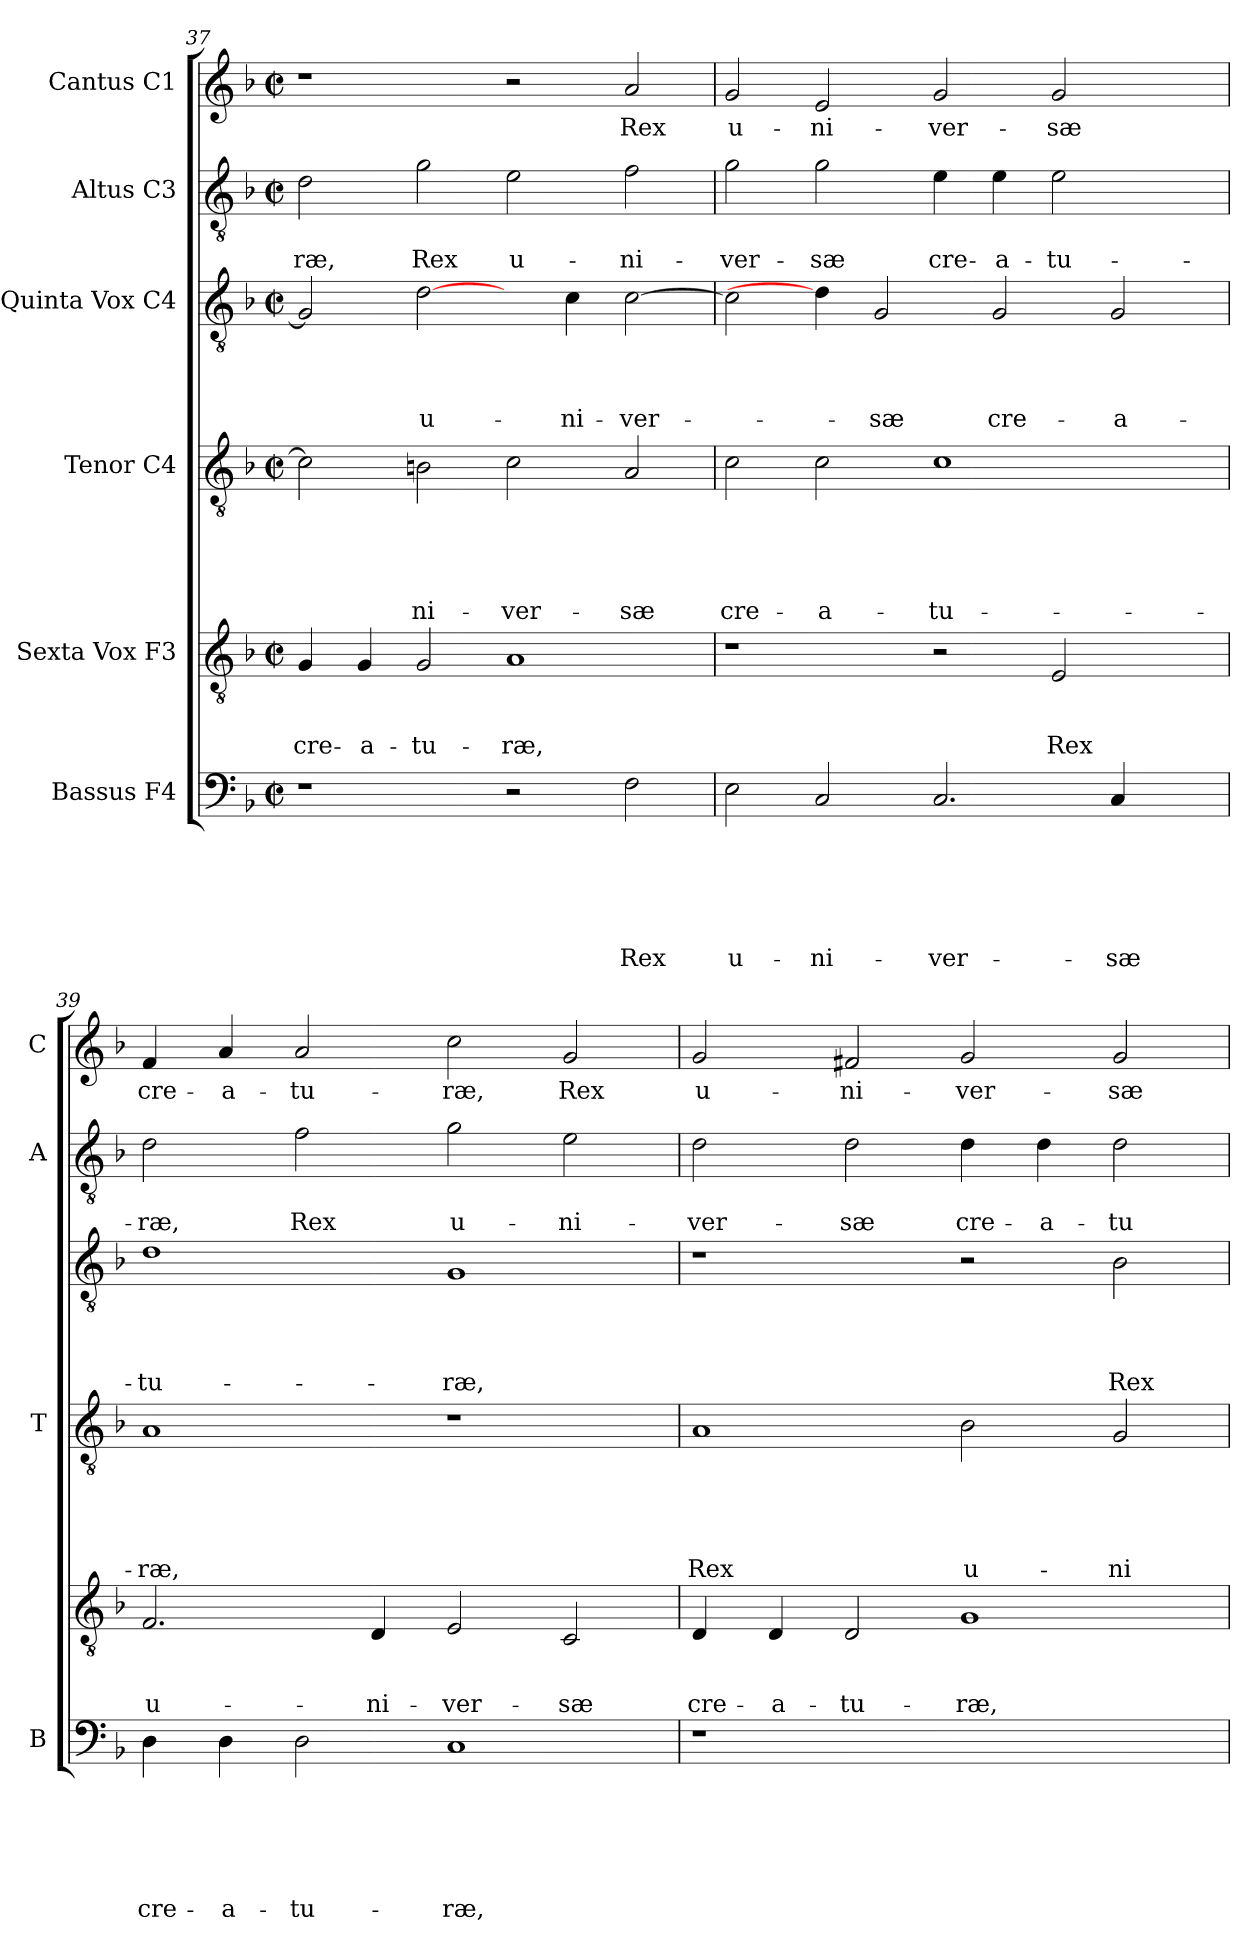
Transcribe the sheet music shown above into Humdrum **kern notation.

**kern	**text	**text	**text	**text	**text	**text	**kern	**text	**text	**text	**kern	**text	**text	**text	**text	**text	**kern	**text	**text	**text	**text	**kern	**text	**text	**kern	**text
*part6	*part6	*part6	*part6	*part6	*part6	*part6	*part5	*part5	*part5	*part5	*part4	*part4	*part4	*part4	*part4	*part4	*part3	*part3	*part3	*part3	*part3	*part2	*part2	*part2	*part1	*part1
*staff6	*staff6	*staff6	*staff6	*staff6	*staff6	*staff6	*staff5	*staff5	*staff5	*staff5	*staff4	*staff4	*staff4	*staff4	*staff4	*staff4	*staff3	*staff3	*staff3	*staff3	*staff3	*staff2	*staff2	*staff2	*staff1	*staff1
*I"Bassus F4	*	*	*	*	*	*	*I"Sexta Vox F3	*	*	*	*I"Tenor C4	*	*	*	*	*	*I"Quinta Vox C4	*	*	*	*	*I"Altus C3	*	*	*I"Cantus C1	*
*I'B	*	*	*	*	*	*	*	*	*	*	*I'T	*	*	*	*	*	*	*	*	*	*	*I'A	*	*	*I'C	*
*clefF4	*	*	*	*	*	*	*clefGv2	*	*	*	*clefGv2	*	*	*	*	*	*clefGv2	*	*	*	*	*clefGv2	*	*	*clefG2	*
*k[b-]	*	*	*	*	*	*	*k[b-]	*	*	*	*k[b-]	*	*	*	*	*	*k[b-]	*	*	*	*	*k[b-]	*	*	*k[b-]	*
*F:	*	*	*	*	*	*	*F:	*	*	*	*F:	*	*	*	*	*	*F:	*	*	*	*	*F:	*	*	*F:	*
*M2/2	*	*	*	*	*	*	*M2/2	*	*	*	*M2/2	*	*	*	*	*	*M2/2	*	*	*	*	*M2/2	*	*	*M2/2	*
*met(c|)	*	*	*	*	*	*	*met(c|)	*	*	*	*met(c|)	*	*	*	*	*	*met(c|)	*	*	*	*	*met(c|)	*	*	*met(c|)	*
=37	=37	=37	=37	=37	=37	=37	=37	=37	=37	=37	=37	=37	=37	=37	=37	=37	=37	=37	=37	=37	=37	=37	=37	=37	=37	=37
!	!	!	!	!	!	!	!	!	!	!LO:LY:b	!	!	!	!	!	!	!	!	!	!	!	!	!	!LO:LY:b	!	!
1r	.	.	.	.	.	.	4G/	.	.	cre-	2c\]	.	.	.	.	.	2G/]	.	.	.	.	2d\	.	-ræ,	1r	.
!	!	!	!	!	!	!	!	!	!	!LO:LY:b	!	!	!	!	!	!	!	!	!	!	!	!	!	!	!	!
.	.	.	.	.	.	.	4G/	.	.	-a-	.	.	.	.	.	.	.	.	.	.	.	.	.	.	.	.
!	!	!	!	!	!	!	!	!	!	!LO:LY:b	!	!	!	!	!	!LO:LY:b	!	!	!	!	!LO:LY:b	!	!	!LO:LY:b	!	!
.	.	.	.	.	.	.	2G/	.	.	-tu-	2Bn\	.	.	.	.	-ni-	[2d\	.	.	.	u-	2g\	.	Rex	.	.
!	!	!	!	!	!	!	!	!	!	!LO:LY:b	!	!	!	!	!	!LO:LY:b	!	!	!	!	!	!	!	!LO:LY:b	!	!
2r	.	.	.	.	.	.	1A	.	.	-ræ,	2c\	.	.	.	.	-ver-	4ryy	.	.	.	.	2e\	.	u-	2r	.
!	!	!	!	!	!	!	!	!	!	!	!	!	!	!	!	!	!	!	!	!	!LO:LY:b	!	!	!	!	!
.	.	.	.	.	.	.	.	.	.	.	.	.	.	.	.	.	4c\	.	.	.	-ni-	.	.	.	.	.
!	!	!	!	!	!	!LO:LY:b	!	!	!	!	!	!	!	!	!	!LO:LY:b	!	!	!	!	!LO:LY:b	!	!	!LO:LY:b	!	!LO:LY:b
2F\	.	.	.	.	.	Rex	.	.	.	.	2A/	.	.	.	.	-sæ	[2c\	.	.	.	-ver-	2f\	.	-ni-	2a/	Rex
!!LO:LB:g=z
=38	=38	=38	=38	=38	=38	=38	=38	=38	=38	=38	=38	=38	=38	=38	=38	=38	=38	=38	=38	=38	=38	=38	=38	=38	=38	=38
!	!	!	!	!	!	!LO:LY:b	!	!	!	!	!	!	!	!	!	!LO:LY:b	!	!	!	!	!	!	!	!LO:LY:b	!	!LO:LY:b
2E\	.	.	.	.	.	u-	1r	.	.	.	2c\	.	.	.	.	cre-	2c\]	.	.	.	.	2g\	.	-ver-	2g/	u-
!	!	!	!	!	!	!LO:LY:b	!	!	!	!	!	!	!	!	!	!LO:LY:b	!	!	!	!	!	!	!	!LO:LY:b	!	!LO:LY:b
2C/	.	.	.	.	.	-ni-	.	.	.	.	2c\	.	.	.	.	-a-	4d\]	.	.	.	.	2g\	.	-sæ	2e/	-ni-
!	!	!	!	!	!	!	!	!	!	!	!	!	!	!	!	!	!	!	!	!	!LO:LY:b	!	!	!	!	!
.	.	.	.	.	.	.	.	.	.	.	.	.	.	.	.	.	2G/	.	.	.	-sæ	.	.	.	.	.
!	!	!	!	!	!	!LO:LY:b	!	!	!	!	!	!	!	!	!	!LO:LY:b	!	!	!	!	!	!	!	!LO:LY:b	!	!LO:LY:b
2.C/	.	.	.	.	.	-ver-	2r	.	.	.	1c	.	.	.	.	-tu-	.	.	.	.	.	4e\	.	cre-	2g/	-ver-
!	!	!	!	!	!	!	!	!	!	!	!	!	!	!	!	!	!	!	!	!	!LO:LY:b	!	!	!LO:LY:b	!	!
.	.	.	.	.	.	.	.	.	.	.	.	.	.	.	.	.	2G/	.	.	.	cre-	4e\	.	-a-	.	.
!	!	!	!	!	!	!	!	!	!	!LO:LY:b	!	!	!	!	!	!	!	!	!	!	!	!	!	!LO:LY:b	!	!LO:LY:b
.	.	.	.	.	.	.	2E/	.	.	Rex	.	.	.	.	.	.	.	.	.	.	.	2e\	.	-tu-	2g/	-sæ
!	!	!	!	!	!	!LO:LY:b	!	!	!	!	!	!	!	!	!	!	!	!	!	!	!LO:LY:b	!	!	!	!	!
4C/	.	.	.	.	.	-sæ	.	.	.	.	.	.	.	.	.	.	2G/	.	.	.	-a-	.	.	.	.	.
4ryy	.	.	.	.	.	.	4ryy	.	.	.	4ryy	.	.	.	.	.	.	.	.	.	.	4ryy	.	.	4ryy	.
=39	=39	=39	=39	=39	=39	=39	=39	=39	=39	=39	=39	=39	=39	=39	=39	=39	=39	=39	=39	=39	=39	=39	=39	=39	=39	=39
!	!	!	!	!	!	!LO:LY:b	!	!	!	!LO:LY:b	!	!	!	!	!	!LO:LY:b	!	!	!	!	!LO:LY:b	!	!	!LO:LY:b	!	!LO:LY:b
4D\	.	.	.	.	.	cre-	2.F/	.	.	u-	1A	.	.	.	.	-ræ,	1d	.	.	.	-tu-	2d\	.	-ræ,	4f/	cre-
!	!	!	!	!	!	!LO:LY:b	!	!	!	!	!	!	!	!	!	!	!	!	!	!	!	!	!	!	!	!LO:LY:b
4D\	.	.	.	.	.	-a-	.	.	.	.	.	.	.	.	.	.	.	.	.	.	.	.	.	.	4a/	-a-
!	!	!	!	!	!	!LO:LY:b	!	!	!	!	!	!	!	!	!	!	!	!	!	!	!	!	!	!LO:LY:b	!	!LO:LY:b
2D\	.	.	.	.	.	-tu-	.	.	.	.	.	.	.	.	.	.	.	.	.	.	.	2f\	.	Rex	2a/	-tu-
!	!	!	!	!	!	!	!	!	!	!LO:LY:b	!	!	!	!	!	!	!	!	!	!	!	!	!	!	!	!
.	.	.	.	.	.	.	4D/	.	.	-ni-	.	.	.	.	.	.	.	.	.	.	.	.	.	.	.	.
!	!	!	!	!	!	!LO:LY:b	!	!	!	!LO:LY:b	!	!	!	!	!	!	!	!	!	!	!LO:LY:b	!	!	!LO:LY:b	!	!LO:LY:b
1C	.	.	.	.	.	-ræ,	2E/	.	.	-ver-	1r	.	.	.	.	.	1G	.	.	.	-ræ,	2g\	.	u-	2cc\	-ræ,
!	!	!	!	!	!	!	!	!	!	!LO:LY:b	!	!	!	!	!	!	!	!	!	!	!	!	!	!LO:LY:b	!	!LO:LY:b
.	.	.	.	.	.	.	2C/	.	.	-sæ	.	.	.	.	.	.	.	.	.	.	.	2e\	.	-ni-	2g/	Rex
=40	=40	=40	=40	=40	=40	=40	=40	=40	=40	=40	=40	=40	=40	=40	=40	=40	=40	=40	=40	=40	=40	=40	=40	=40	=40	=40
!	!	!	!	!	!	!	!	!	!	!LO:LY:b	!	!	!	!	!	!LO:LY:b	!	!	!	!	!	!	!	!LO:LY:b	!	!LO:LY:b
1r	.	.	.	.	.	.	4D/	.	.	cre-	1A	.	.	.	.	Rex	1r	.	.	.	.	2d\	.	-ver-	2g/	u-
!	!	!	!	!	!	!	!	!	!	!LO:LY:b	!	!	!	!	!	!	!	!	!	!	!	!	!	!	!	!
.	.	.	.	.	.	.	4D/	.	.	-a-	.	.	.	.	.	.	.	.	.	.	.	.	.	.	.	.
!	!	!	!	!	!	!	!	!	!	!LO:LY:b	!	!	!	!	!	!	!	!	!	!	!	!	!	!LO:LY:b	!	!LO:LY:b
.	.	.	.	.	.	.	2D/	.	.	-tu-	.	.	.	.	.	.	.	.	.	.	.	2d\	.	-sæ	2f#X/	-ni-
!	!	!	!	!	!	!	!	!	!	!LO:LY:b	!	!	!	!	!	!LO:LY:b	!	!	!	!	!	!	!	!LO:LY:b	!	!LO:LY:b
1ryy	.	.	.	.	.	.	1G	.	.	-ræ,	2B-\	.	.	.	.	u-	2r	.	.	.	.	4d\	.	cre-	2g/	-ver-
!	!	!	!	!	!	!	!	!	!	!	!	!	!	!	!	!	!	!	!	!	!	!	!	!LO:LY:b	!	!
.	.	.	.	.	.	.	.	.	.	.	.	.	.	.	.	.	.	.	.	.	.	4d\	.	-a-	.	.
!	!	!	!	!	!	!	!	!	!	!	!	!	!	!	!	!LO:LY:b	!	!	!	!	!LO:LY:b	!	!	!LO:LY:b	!	!LO:LY:b
.	.	.	.	.	.	.	.	.	.	.	2G/	.	.	.	.	-ni-	2B-\	.	.	.	Rex	2d\	.	-tu-	2g/	-sæ
=	=	=	=	=	=	=	=	=	=	=	=	=	=	=	=	=	=	=	=	=	=	=	=	=	=	=
*-	*-	*-	*-	*-	*-	*-	*-	*-	*-	*-	*-	*-	*-	*-	*-	*-	*-	*-	*-	*-	*-	*-	*-	*-	*-	*-
